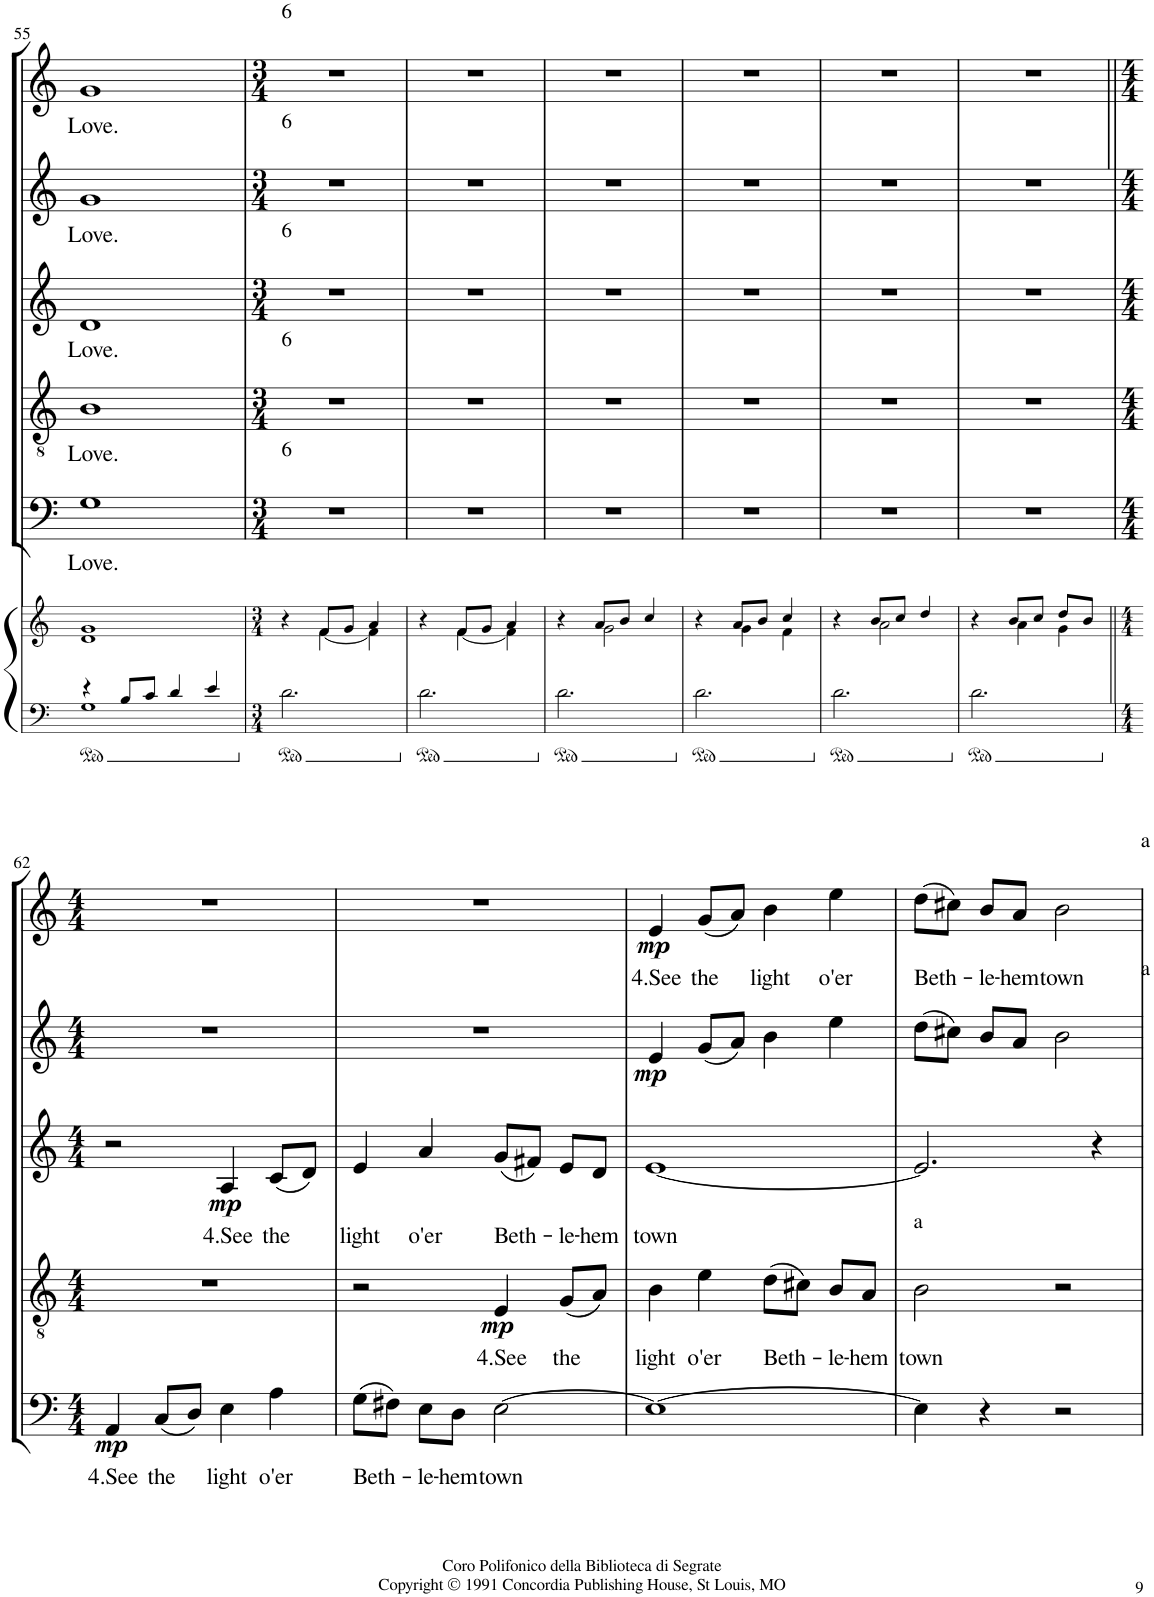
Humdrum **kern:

**kern	**kern	**kern	**text	**dynam	**kern	**text	**dynam	**kern	**text	**dynam	**kern	**text	**dynam	**kern	**text	**dynam
*part7	*part6	*part5	*part5	*part5	*part4	*part4	*part4	*part3	*part3	*part3	*part2	*part2	*part2	*part1	*part1	*part1
*staff7	*staff6	*staff5	*staff5	*staff5	*staff4	*staff4	*staff4	*staff3	*staff3	*staff3	*staff2	*staff2	*staff2	*staff1	*staff1	*staff1
*I"LH	*I"RH	*I"Bassi	*	*	*I"Tenori	*	*	*I"Contralti	*	*	*I"Soprani II	*	*	*I"Soprani I	*	*
!!LO:PB:g=z
*clefF4	*clefG2	*clefF4	*	*	*clefGv2	*	*	*clefG2	*	*	*clefG2	*	*	*clefG2	*	*
*	*	*	*	*	*	*	*	*	*	*	*	*	*	*Trd1c2	*	*
*k[]	*k[]	*k[]	*	*	*k[]	*	*	*k[]	*	*	*k[]	*	*	*k[]	*	*
*M4/4	*M4/4	*M4/4	*	*	*M4/4	*	*	*M4/4	*	*	*M4/4	*	*	*M4/4	*	*
*ped	*	*	*	*	*	*	*	*	*	*	*	*	*	*	*	*
=55	=55	=55	=55	=55	=55	=55	=55	=55	=55	=55	=55	=55	=55	=55	=55	=55
*^	*	*	*	*	*	*	*	*	*	*	*	*	*	*	*	*
!	!	!	!	!LO:LY:b	!	!	!LO:LY:b	!	!	!LO:LY:b	!	!	!LO:LY:b	!	!	!LO:LY:b	!
4r	1G	1d 1g	1G	Love.	.	1B	Love.	.	1d	Love.	.	1g	Love.	.	1g	Love.	.
8B/L	.	.	.	.	.	.	.	.	.	.	.	.	.	.	.	.	.
8c/J	.	.	.	.	.	.	.	.	.	.	.	.	.	.	.	.	.
4d/	.	.	.	.	.	.	.	.	.	.	.	.	.	.	.	.	.
4e/	.	.	.	.	.	.	.	.	.	.	.	.	.	.	.	.	.
*v	*v	*	*	*	*	*	*	*	*	*	*	*	*	*	*	*	*
=56	=56	=56	=56	=56	=56	=56	=56	=56	=56	=56	=56	=56	=56	=56	=56	=56
*M3/4	*M3/4	*M3/4	*	*	*M3/4	*	*	*M3/4	*	*	*M3/4	*	*	*M3/4	*	*
*Xped	*	*	*	*	*	*	*	*	*	*	*	*	*	*	*	*
*ped	*	*	*	*	*	*	*	*	*	*	*	*	*	*	*	*
*	*^	*	*	*	*	*	*	*	*	*	*	*	*	*	*	*
!	!	!	!	!	!	!	!	!	!	!	!	!	!	!	!LO:TX:a:t=6	!	!
!	!	!	!	!	!	!	!	!	!	!	!	!LO:TX:a:t=6	!	!	!	!	!
!	!	!	!	!	!	!	!	!	!LO:TX:a:t=6	!	!	!	!	!	!	!	!
!	!	!	!	!	!	!LO:TX:a:t=6	!	!	!	!	!	!	!	!	!	!	!
!	!	!	!LO:TX:a:t=6	!	!	!	!	!	!	!	!	!	!	!	!	!	!
2.d\	4r	4ryy	2.r	.	.	2.r	.	.	2.r	.	.	2.r	.	.	2.r	.	.
.	8f/L	[4f\	.	.	.	.	.	.	.	.	.	.	.	.	.	.	.
.	8g/J	.	.	.	.	.	.	.	.	.	.	.	.	.	.	.	.
.	4a/	4f\]	.	.	.	.	.	.	.	.	.	.	.	.	.	.	.
=57	=57	=57	=57	=57	=57	=57	=57	=57	=57	=57	=57	=57	=57	=57	=57	=57	=57
*Xped	*	*	*	*	*	*	*	*	*	*	*	*	*	*	*	*	*
*ped	*	*	*	*	*	*	*	*	*	*	*	*	*	*	*	*	*
2.d\	4r	4ryy	2.r	.	.	2.r	.	.	2.r	.	.	2.r	.	.	2.r	.	.
.	8f/L	[4f\	.	.	.	.	.	.	.	.	.	.	.	.	.	.	.
.	8g/J	.	.	.	.	.	.	.	.	.	.	.	.	.	.	.	.
.	4a/	4f\]	.	.	.	.	.	.	.	.	.	.	.	.	.	.	.
=58	=58	=58	=58	=58	=58	=58	=58	=58	=58	=58	=58	=58	=58	=58	=58	=58	=58
*Xped	*	*	*	*	*	*	*	*	*	*	*	*	*	*	*	*	*
*ped	*	*	*	*	*	*	*	*	*	*	*	*	*	*	*	*	*
2.d\	4r	4ryy	2.r	.	.	2.r	.	.	2.r	.	.	2.r	.	.	2.r	.	.
.	8a/L	2g\	.	.	.	.	.	.	.	.	.	.	.	.	.	.	.
.	8b/J	.	.	.	.	.	.	.	.	.	.	.	.	.	.	.	.
.	4cc/	.	.	.	.	.	.	.	.	.	.	.	.	.	.	.	.
=59	=59	=59	=59	=59	=59	=59	=59	=59	=59	=59	=59	=59	=59	=59	=59	=59	=59
*Xped	*	*	*	*	*	*	*	*	*	*	*	*	*	*	*	*	*
*ped	*	*	*	*	*	*	*	*	*	*	*	*	*	*	*	*	*
2.d\	4r	4ryy	2.r	.	.	2.r	.	.	2.r	.	.	2.r	.	.	2.r	.	.
.	8a/L	4g\	.	.	.	.	.	.	.	.	.	.	.	.	.	.	.
.	8b/J	.	.	.	.	.	.	.	.	.	.	.	.	.	.	.	.
.	4cc/	4f\	.	.	.	.	.	.	.	.	.	.	.	.	.	.	.
=60	=60	=60	=60	=60	=60	=60	=60	=60	=60	=60	=60	=60	=60	=60	=60	=60	=60
*Xped	*	*	*	*	*	*	*	*	*	*	*	*	*	*	*	*	*
*ped	*	*	*	*	*	*	*	*	*	*	*	*	*	*	*	*	*
2.d\	4r	4ryy	2.r	.	.	2.r	.	.	2.r	.	.	2.r	.	.	2.r	.	.
.	8b/L	2a\	.	.	.	.	.	.	.	.	.	.	.	.	.	.	.
.	8cc/J	.	.	.	.	.	.	.	.	.	.	.	.	.	.	.	.
.	4dd/	.	.	.	.	.	.	.	.	.	.	.	.	.	.	.	.
=61	=61	=61	=61	=61	=61	=61	=61	=61	=61	=61	=61	=61	=61	=61	=61	=61	=61
*Xped	*	*	*	*	*	*	*	*	*	*	*	*	*	*	*	*	*
*ped	*	*	*	*	*	*	*	*	*	*	*	*	*	*	*	*	*
2.d\	4r	4ryy	2.r	.	.	2.r	.	.	2.r	.	.	2.r	.	.	2.r	.	.
.	8b/L	4a\	.	.	.	.	.	.	.	.	.	.	.	.	.	.	.
.	8cc/J	.	.	.	.	.	.	.	.	.	.	.	.	.	.	.	.
.	8dd/L	4g\	.	.	.	.	.	.	.	.	.	.	.	.	.	.	.
.	8b/J	.	.	.	.	.	.	.	.	.	.	.	.	.	.	.	.
*	*v	*v	*	*	*	*	*	*	*	*	*	*	*	*	*	*	*
!!LO:LB:g=z
=62||	=62||	=62||	=62||	=62||	=62||	=62||	=62||	=62||	=62||	=62||	=62||	=62||	=62||	=62||	=62||	=62||
*M4/4	*M4/4	*M4/4	*	*	*M4/4	*	*	*M4/4	*	*	*M4/4	*	*	*M4/4	*	*
*Xped	*	*	*	*	*	*	*	*	*	*	*	*	*	*	*	*
!	!	!	!LO:LY:b	!LO:DY:b	!	!	!	!	!	!	!	!	!	!	!	!
1r	1r	4AA/	4.See	mp	1r	.	.	2r	.	.	1r	.	.	1r	.	.
!	!	!	!LO:LY:b	!	!	!	!	!	!	!	!	!	!	!	!	!
.	.	(8C/L	the	.	.	.	.	.	.	.	.	.	.	.	.	.
.	.	8D/J)	.	.	.	.	.	.	.	.	.	.	.	.	.	.
!	!	!	!LO:LY:b	!	!	!	!	!	!LO:LY:b	!LO:DY:b	!	!	!	!	!	!
.	.	4E\	light	.	.	.	.	4A/	4.See	mp	.	.	.	.	.	.
!	!	!	!LO:LY:b	!	!	!	!	!	!LO:LY:b	!	!	!	!	!	!	!
.	.	4A\	o'er	.	.	.	.	(8c/L	the	.	.	.	.	.	.	.
.	.	.	.	.	.	.	.	8d/J)	.	.	.	.	.	.	.	.
=63	=63	=63	=63	=63	=63	=63	=63	=63	=63	=63	=63	=63	=63	=63	=63	=63
!	!	!	!LO:LY:b	!	!	!	!	!	!LO:LY:b	!	!	!	!	!	!	!
1r	1r	(8G\L	Beth-	.	2r	.	.	4e/	light	.	1r	.	.	1r	.	.
.	.	8F#X\J)	.	.	.	.	.	.	.	.	.	.	.	.	.	.
!	!	!	!LO:LY:b	!	!	!	!	!	!LO:LY:b	!	!	!	!	!	!	!
.	.	8E\L	-le-	.	.	.	.	4a/	o'er	.	.	.	.	.	.	.
!	!	!	!LO:LY:b	!	!	!	!	!	!	!	!	!	!	!	!	!
.	.	8D\J	-hem	.	.	.	.	.	.	.	.	.	.	.	.	.
!	!	!	!LO:LY:b	!	!	!LO:LY:b	!LO:DY:b	!	!LO:LY:b	!	!	!	!	!	!	!
.	.	[2E\	town	.	4E/	4.See	mp	(8g/L	Beth-	.	.	.	.	.	.	.
.	.	.	.	.	.	.	.	8f#X/J)	.	.	.	.	.	.	.	.
!	!	!	!	!	!	!LO:LY:b	!	!	!LO:LY:b	!	!	!	!	!	!	!
.	.	.	.	.	(8G/L	the	.	8e/L	-le-	.	.	.	.	.	.	.
!	!	!	!	!	!	!	!	!	!LO:LY:b	!	!	!	!	!	!	!
.	.	.	.	.	8A/J)	.	.	8d/J	-hem	.	.	.	.	.	.	.
=64	=64	=64	=64	=64	=64	=64	=64	=64	=64	=64	=64	=64	=64	=64	=64	=64
!	!	!	!	!	!	!LO:LY:b	!	!	!LO:LY:b	!	!	!	!LO:DY:b	!	!LO:LY:b	!LO:DY:b
1r	1r	1E_	.	.	4B\	light	.	[1e	town	.	4e/	.	mp	4e/	4.See	mp
!	!	!	!	!	!	!LO:LY:b	!	!	!	!	!	!	!	!	!LO:LY:b	!
.	.	.	.	.	4e\	o'er	.	.	.	.	(8g/L	.	.	(8g/L	the	.
.	.	.	.	.	.	.	.	.	.	.	8a/J)	.	.	8a/J)	.	.
!	!	!	!	!	!	!LO:LY:b	!	!	!	!	!	!	!	!	!LO:LY:b	!
.	.	.	.	.	(8d\L	Beth-	.	.	.	.	4b\	.	.	4b\	light	.
.	.	.	.	.	8c#X\J)	.	.	.	.	.	.	.	.	.	.	.
!	!	!	!	!	!	!LO:LY:b	!	!	!	!	!	!	!	!	!LO:LY:b	!
.	.	.	.	.	8B/L	-le-	.	.	.	.	4ee\	.	.	4ee\	o'er	.
!	!	!	!	!	!	!LO:LY:b	!	!	!	!	!	!	!	!	!	!
.	.	.	.	.	8A/J	-hem	.	.	.	.	.	.	.	.	.	.
=65	=65	=65	=65	=65	=65	=65	=65	=65	=65	=65	=65	=65	=65	=65	=65	=65
!	!	!	!	!	!LO:TX:a:t=a	!	!	!	!	!	!	!	!	!	!	!
!	!	!	!	!	!	!LO:LY:b	!	!	!	!	!	!	!	!	!LO:LY:b	!
1r	1r	4E\]	.	.	2B\	town	.	2.e/]	.	.	(8dd\L	.	.	(8dd\L	Beth-	.
.	.	.	.	.	.	.	.	.	.	.	8cc#X\J)	.	.	8cc#X\J)	.	.
!	!	!	!	!	!	!	!	!	!	!	!	!	!	!	!LO:LY:b	!
.	.	4r	.	.	.	.	.	.	.	.	8b/L	.	.	8b/L	-le-	.
!	!	!	!	!	!	!	!	!	!	!	!	!	!	!	!LO:LY:b	!
.	.	.	.	.	.	.	.	.	.	.	8a/J	.	.	8a/J	-hem	.
!	!	!	!	!	!	!	!	!	!	!	!	!	!	!	!LO:LY:b	!
.	.	2r	.	.	2r	.	.	.	.	.	2b\	.	.	2b\	town	.
.	.	.	.	.	.	.	.	4r	.	.	.	.	.	.	.	.
!	!	!	!	!	!	!	!	!	!	!	!	!	!	!LO:TX:a:t=a	!	!
!	!	!	!	!	!	!	!	!	!	!	!LO:TX:a:t=a	!	!	!	!	!
=	=	=	=	=	=	=	=	=	=	=	=	=	=	=	=	=
*-	*-	*-	*-	*-	*-	*-	*-	*-	*-	*-	*-	*-	*-	*-	*-	*-
